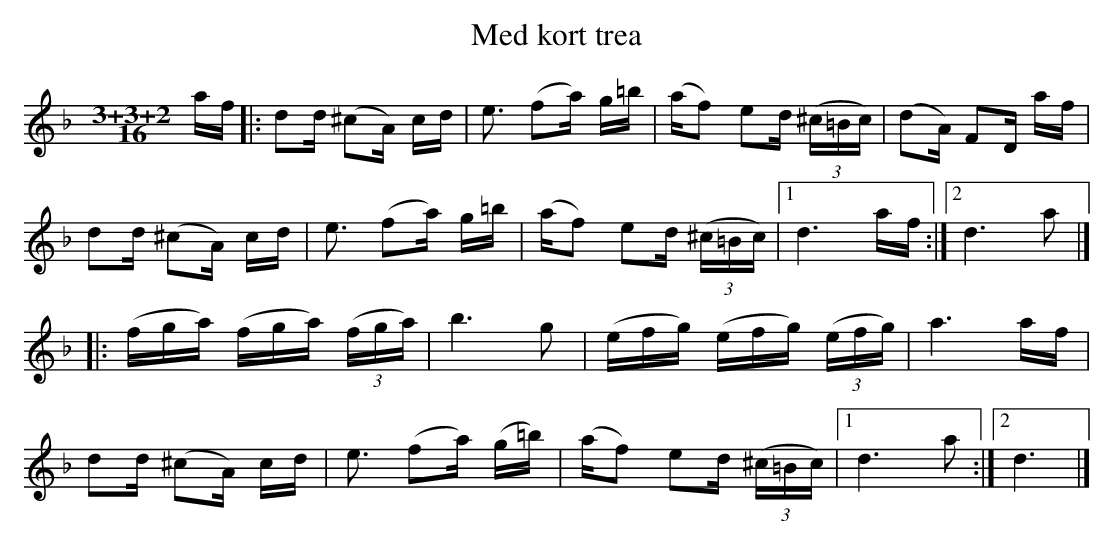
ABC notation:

X:1
T:Med kort trea
M:3+3+2/16
L:1/16
K:Dm
af|:d2d (^c2A) cd|e3 (f2a) g=b| (af2) e2d ((3^c=Bc)|(d2A) F2D af|
d2d (^c2A) cd|e3 (f2a) g=b| (af2) e2d ((3^c=Bc)|1 d6  af:|2 d6  a2|]
|:(fga) (fga) ((3fga)|b6 g2|(efg) (efg) ((3efg)|a6 af|
d2d (^c2A) cd|e3 (f2a )(g=b)| (af2) e2d ((3^c=Bc)|1 d6  a2:|2 d6|]
